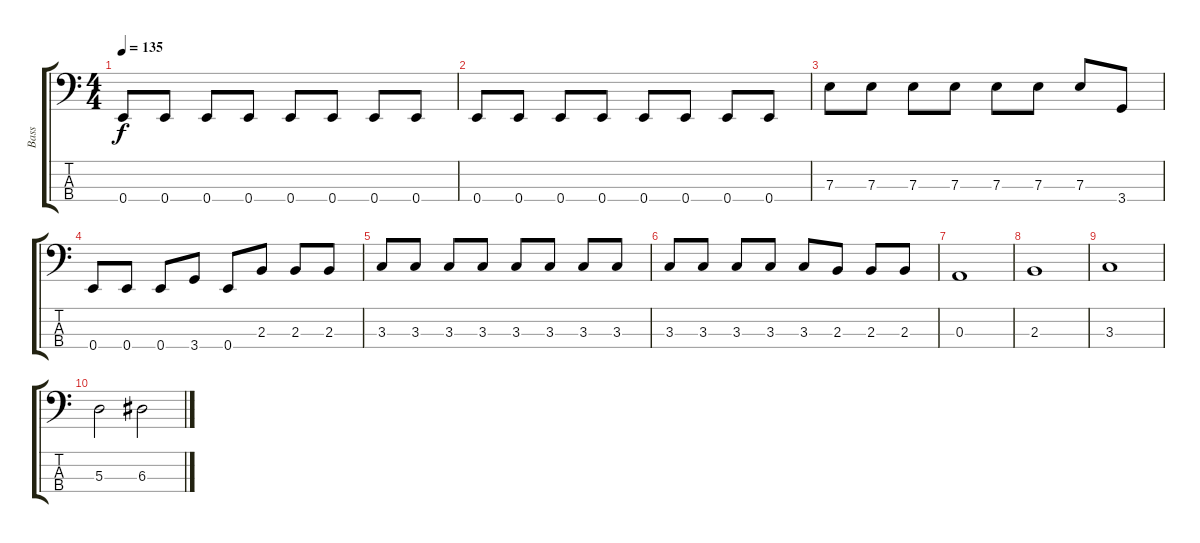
\track ("Bass" "Bass") {instrument electricbassfinger}
\staff {score tabs}
\tuning (G2 D2 A1 E1) {hide}
\ts (4 4)
\tempo 135
\clef f4
\ks c
0.4.8{dy f} 0.4.8 0.4.8 0.4.8 0.4.8 0.4.8 0.4.8 0.4.8 |
0.4.8 0.4.8 0.4.8 0.4.8 0.4.8 0.4.8 0.4.8 0.4.8 |
7.3.8 7.3.8 7.3.8 7.3.8 7.3.8 7.3.8 7.3.8 3.4.8 |
0.4.8 0.4.8 0.4.8 3.4.8 0.4.8 2.3.8 2.3.8 2.3.8 |
3.3.8 3.3.8 3.3.8 3.3.8 3.3.8 3.3.8 3.3.8 3.3.8 |
3.3.8 3.3.8 3.3.8 3.3.8 3.3.8 2.3.8 2.3.8 2.3.8 |
0.3.1 |
2.3.1 |
3.3.1 |
5.3.2 6.3.2
